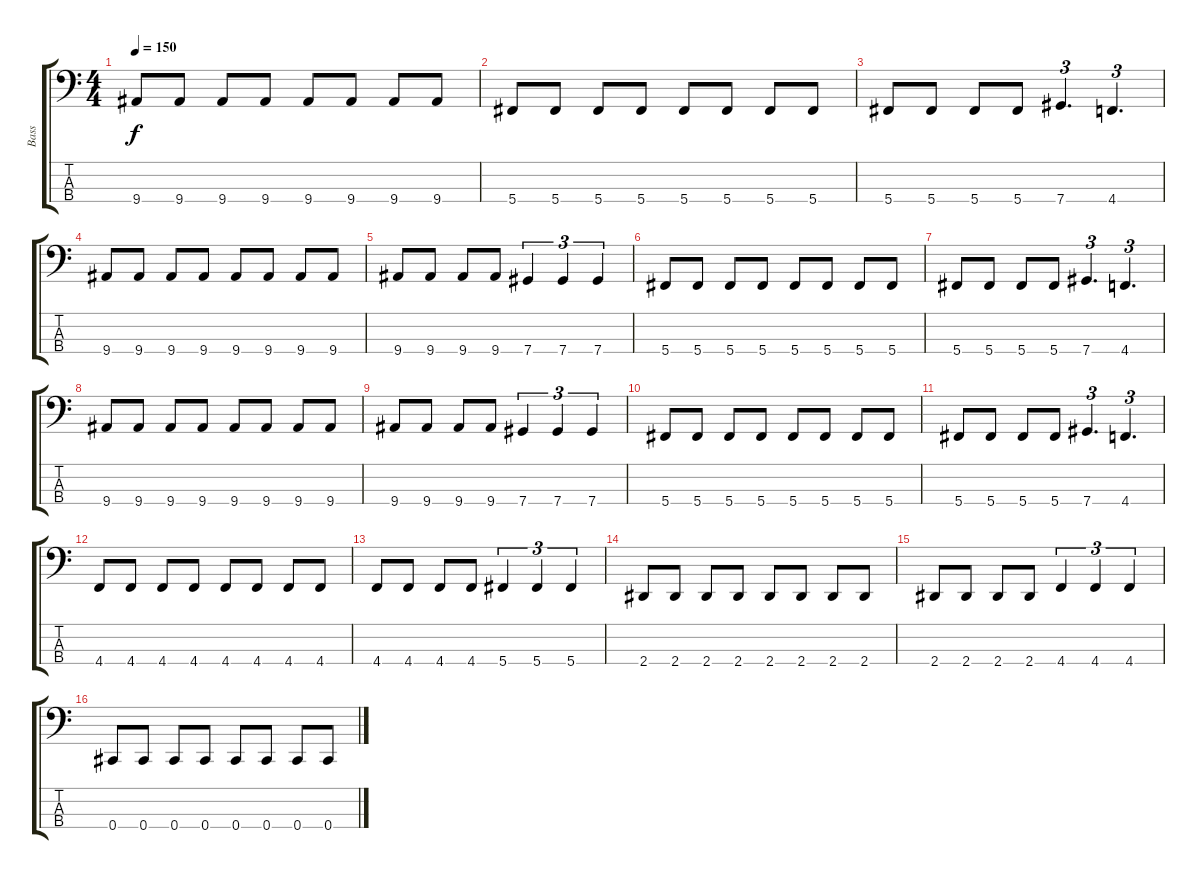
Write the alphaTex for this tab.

\track ("Bass" "Bass") {instrument electricbassfinger}
\staff {score tabs}
\tuning (Gb2 Db2 Ab1 Db1) {hide}
\ts (4 4)
\tempo 150
\clef f4
\ks c
9.4.8{dy f} 9.4.8 9.4.8 9.4.8 9.4.8 9.4.8 9.4.8 9.4.8 |
5.4.8 5.4.8 5.4.8 5.4.8 5.4.8 5.4.8 5.4.8 5.4.8 |
5.4.8 5.4.8 5.4.8 5.4.8 7.4.4{d tu (3 2)} 4.4.4{d tu (3 2)} |
9.4.8 9.4.8 9.4.8 9.4.8 9.4.8 9.4.8 9.4.8 9.4.8 |
9.4.8 9.4.8 9.4.8 9.4.8 7.4.4{tu (3 2)} 7.4.4{tu (3 2)} 7.4.4{tu (3 2)} |
5.4.8 5.4.8 5.4.8 5.4.8 5.4.8 5.4.8 5.4.8 5.4.8 |
5.4.8 5.4.8 5.4.8 5.4.8 7.4.4{d tu (3 2)} 4.4.4{d tu (3 2)} |
9.4.8 9.4.8 9.4.8 9.4.8 9.4.8 9.4.8 9.4.8 9.4.8 |
9.4.8 9.4.8 9.4.8 9.4.8 7.4.4{tu (3 2)} 7.4.4{tu (3 2)} 7.4.4{tu (3 2)} |
5.4.8 5.4.8 5.4.8 5.4.8 5.4.8 5.4.8 5.4.8 5.4.8 |
5.4.8 5.4.8 5.4.8 5.4.8 7.4.4{d tu (3 2)} 4.4.4{d tu (3 2)} |
4.4.8 4.4.8 4.4.8 4.4.8 4.4.8 4.4.8 4.4.8 4.4.8 |
4.4.8 4.4.8 4.4.8 4.4.8 5.4.4{tu (3 2)} 5.4.4{tu (3 2)} 5.4.4{tu (3 2)} |
2.4.8 2.4.8 2.4.8 2.4.8 2.4.8 2.4.8 2.4.8 2.4.8 |
2.4.8 2.4.8 2.4.8 2.4.8 4.4.4{tu (3 2)} 4.4.4{tu (3 2)} 4.4.4{tu (3 2)} |
0.4.8 0.4.8 0.4.8 0.4.8 0.4.8 0.4.8 0.4.8 0.4.8
